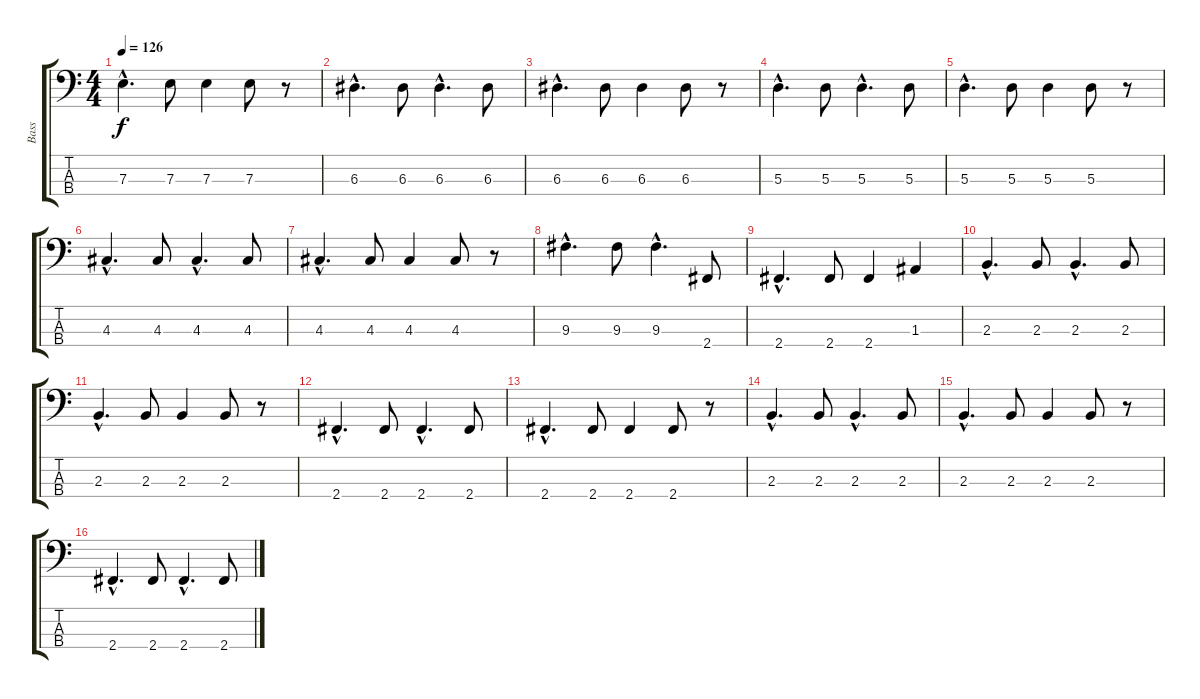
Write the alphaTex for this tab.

\track ("Bass" "Bass") {instrument electricbasspick}
\staff {score tabs}
\tuning (G2 D2 A1 E1) {hide}
\ts (4 4)
\tempo 126
\clef f4
\ks c
7.3{hac}.4{d dy f} 7.3.8 7.3.4 7.3.8 r.8 |
6.3{hac}.4{d} 6.3.8 6.3{hac}.4{d} 6.3.8 |
6.3{hac}.4{d} 6.3.8 6.3.4 6.3.8 r.8 |
5.3{hac}.4{d} 5.3.8 5.3{hac}.4{d} 5.3.8 |
5.3{hac}.4{d} 5.3.8 5.3.4 5.3.8 r.8 |
4.3{hac}.4{d} 4.3.8 4.3{hac}.4{d} 4.3.8 |
4.3{hac}.4{d} 4.3.8 4.3.4 4.3.8 r.8 |
9.3{hac}.4{d} 9.3.8 9.3{hac}.4{d} 2.4.8 |
2.4{hac}.4{d} 2.4.8 2.4.4 1.3.4 |
2.3{hac}.4{d} 2.3.8 2.3{hac}.4{d} 2.3.8 |
2.3{hac}.4{d} 2.3.8 2.3.4 2.3.8 r.8 |
2.4{hac}.4{d} 2.4.8 2.4{hac}.4{d} 2.4.8 |
2.4{hac}.4{d} 2.4.8 2.4.4 2.4.8 r.8 |
2.3{hac}.4{d} 2.3.8 2.3{hac}.4{d} 2.3.8 |
2.3{hac}.4{d} 2.3.8 2.3.4 2.3.8 r.8 |
2.4{hac}.4{d} 2.4.8 2.4{hac}.4{d} 2.4.8
